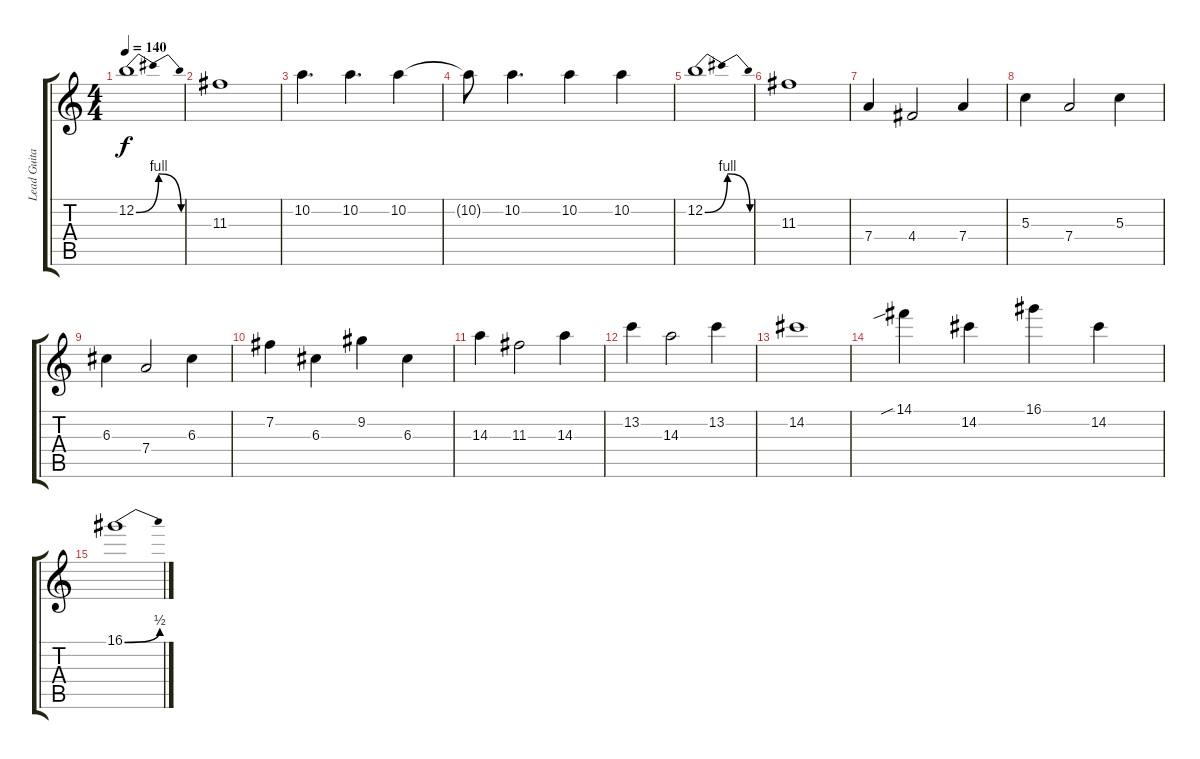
\track ("Lead Guitar" "Lead Guita") {instrument distortionguitar}
\staff {score tabs}
\tuning (E4 B3 G3 D3 A2 D2) {hide}
\ts (4 4)
\tempo 140
\clef g2
\ks c
12.2{be (bendrelease 0 0 5 4 50 4 60 0)}.1{dy f} |
11.3.1 |
10.2.4{d} 10.2.4{d} 10.2.4 |
10.2{t}.8 10.2.4{d} 10.2.4 10.2.4 |
12.2{be (bendrelease 0 0 5 4 50 4 60 0)}.1 |
11.3.1 |
7.4.4 4.4.2 7.4.4 |
5.3.4 7.4.2 5.3.4 |
6.3.4 7.4.2 6.3.4 |
7.2.4 6.3.4 9.2.4 6.3.4 |
14.3.4 11.3.2 14.3.4 |
13.2.4 14.3.2 13.2.4 |
14.2.1 |
14.1{sib}.4 14.2.4 16.1.4 14.2.4 |
16.1{be (bend 0 0 60 2)}.1
